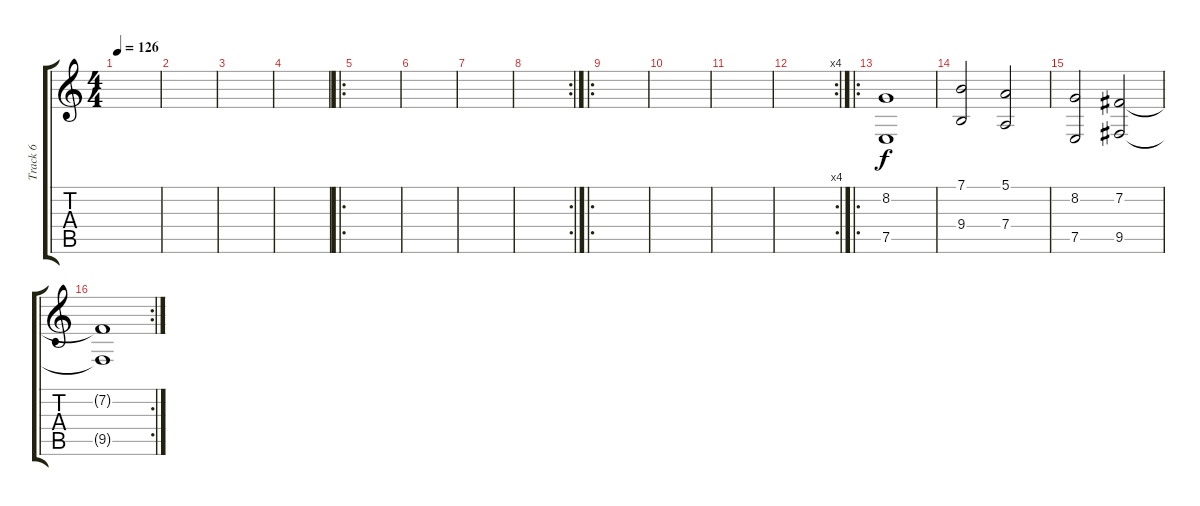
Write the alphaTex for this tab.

\track ("Track 6" "Track 6") {instrument stringensemble2}
\staff {score tabs}
\tuning (E4 B3 G3 D3 A2 E2) {hide}
\ts (4 4)
\tempo 126
\clef g2
\ks c
|
|
|
|
\ro
|
|
|
\rc 2
|
\ro
|
|
|
\rc 4
|
\ro
(8.2 7.5).1{volume 13 instrument stringensemble2} |
(7.1 9.4).2 (5.1 7.4).2 |
(8.2 7.5).2 (7.2 9.5).2 |
\rc 2
(7.2{t} 9.5{t}).1
